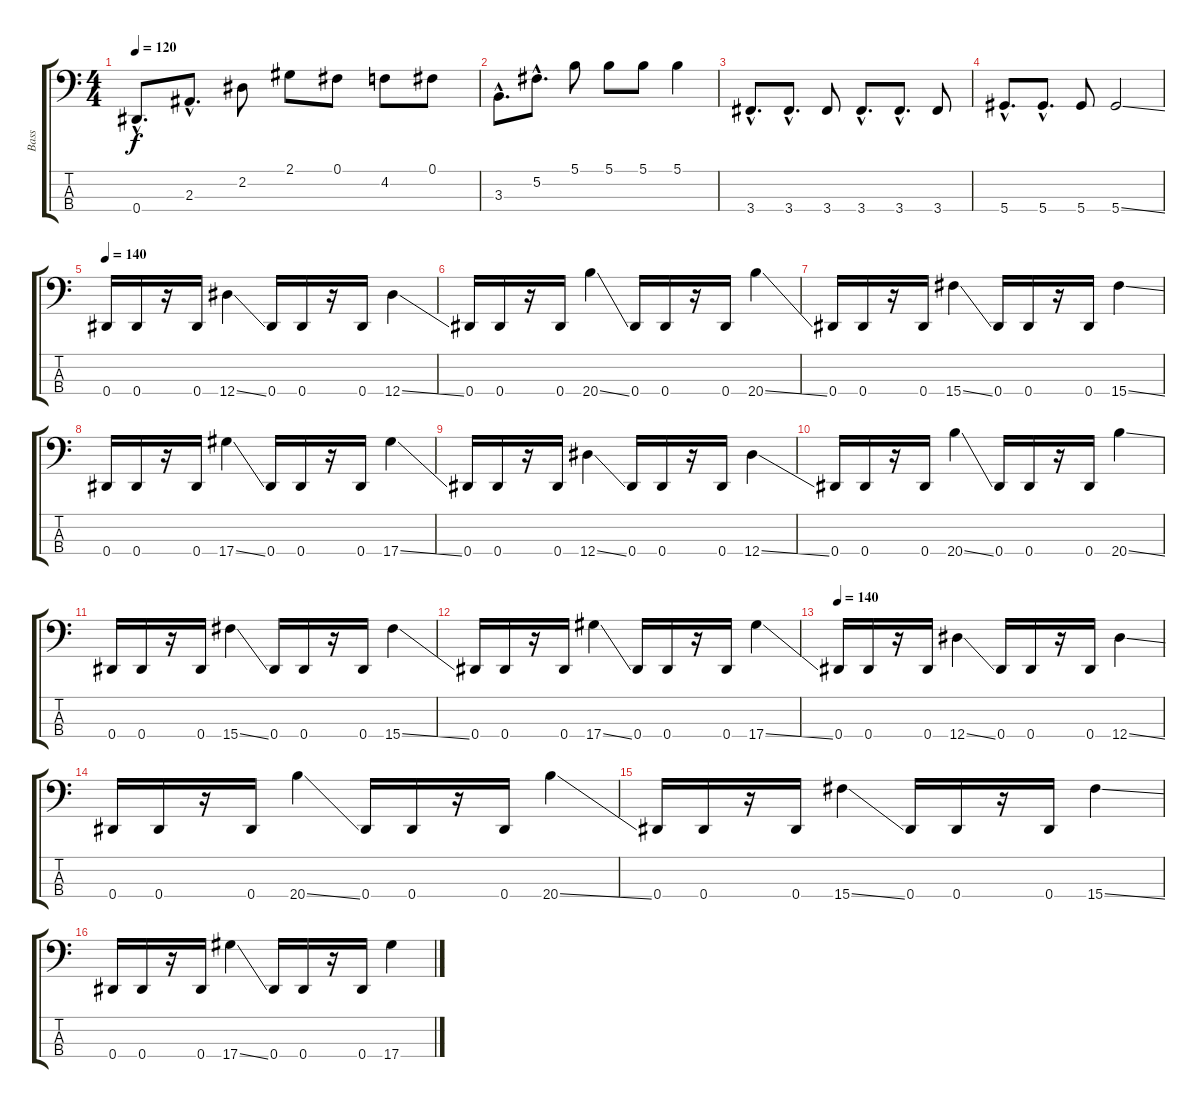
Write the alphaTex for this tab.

\track ("Bass" "Bass") {instrument electricbassfinger}
\staff {score tabs}
\tuning (Gb2 Db2 Ab1 Eb1) {hide}
\ts (4 4)
\tempo 120
\clef f4
\ks c
0.4{hac}.8{d dy f} 2.3{hac}.8{d} 2.2.8 2.1.8 0.1.8 4.2.8 0.1.8 |
3.3{hac}.8{d} 5.2{hac}.8{d} 5.1.8 5.1.8 5.1.8 5.1.4 |
3.4{hac}.8{d} 3.4{hac}.8{d} 3.4.8 3.4{hac}.8{d} 3.4{hac}.8{d} 3.4.8 |
5.4{hac}.8{d} 5.4{hac}.8{d} 5.4.8 5.4{ss}.2 |
\tempo 140
0.4.16 0.4.16 r.16 0.4.16 12.4{ss}.4 0.4.16 0.4.16 r.16 0.4.16 12.4{ss}.4 |
0.4.16 0.4.16 r.16 0.4.16 20.4{ss}.4 0.4.16 0.4.16 r.16 0.4.16 20.4{ss}.4 |
0.4.16 0.4.16 r.16 0.4.16 15.4{ss}.4 0.4.16 0.4.16 r.16 0.4.16 15.4{ss}.4 |
0.4.16 0.4.16 r.16 0.4.16 17.4{ss}.4 0.4.16 0.4.16 r.16 0.4.16 17.4{ss}.4 |
0.4.16 0.4.16 r.16 0.4.16 12.4{ss}.4 0.4.16 0.4.16 r.16 0.4.16 12.4{ss}.4 |
0.4.16 0.4.16 r.16 0.4.16 20.4{ss}.4 0.4.16 0.4.16 r.16 0.4.16 20.4{ss}.4 |
0.4.16 0.4.16 r.16 0.4.16 15.4{ss}.4 0.4.16 0.4.16 r.16 0.4.16 15.4{ss}.4 |
0.4.16 0.4.16 r.16 0.4.16 17.4{ss}.4 0.4.16 0.4.16 r.16 0.4.16 17.4{ss}.4 |
\tempo 140
0.4.16 0.4.16 r.16 0.4.16 12.4{ss}.4 0.4.16 0.4.16 r.16 0.4.16 12.4{ss}.4 |
0.4.16 0.4.16 r.16 0.4.16 20.4{ss}.4 0.4.16 0.4.16 r.16 0.4.16 20.4{ss}.4 |
0.4.16 0.4.16 r.16 0.4.16 15.4{ss}.4 0.4.16 0.4.16 r.16 0.4.16 15.4{ss}.4 |
0.4.16 0.4.16 r.16 0.4.16 17.4{ss}.4 0.4.16 0.4.16 r.16 0.4.16 17.4{ss}.4
